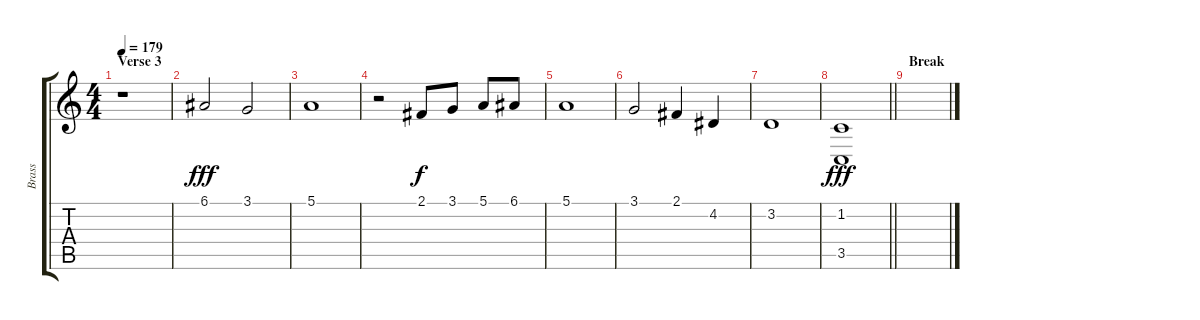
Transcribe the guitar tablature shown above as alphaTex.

\track ("Brass" "Brass") {instrument frenchhorn}
\staff {score tabs}
\tuning (E4 B3 G3 D3 A2 E2) {hide}
\ts (4 4)
\section ("" "Verse 3")
\tempo 179
\clef g2
\ks c
r.1{dy fff} |
6.1.2 3.1.2 |
5.1.1 |
r.2 2.1.8{dy f} 3.1.8 5.1.8 6.1.8 |
5.1.1 |
3.1.2 2.1.4 4.2.4 |
3.2.1 |
\barLineRight lightlight
(1.2 3.5).1{dy fff} |
\section ("" "Break")
